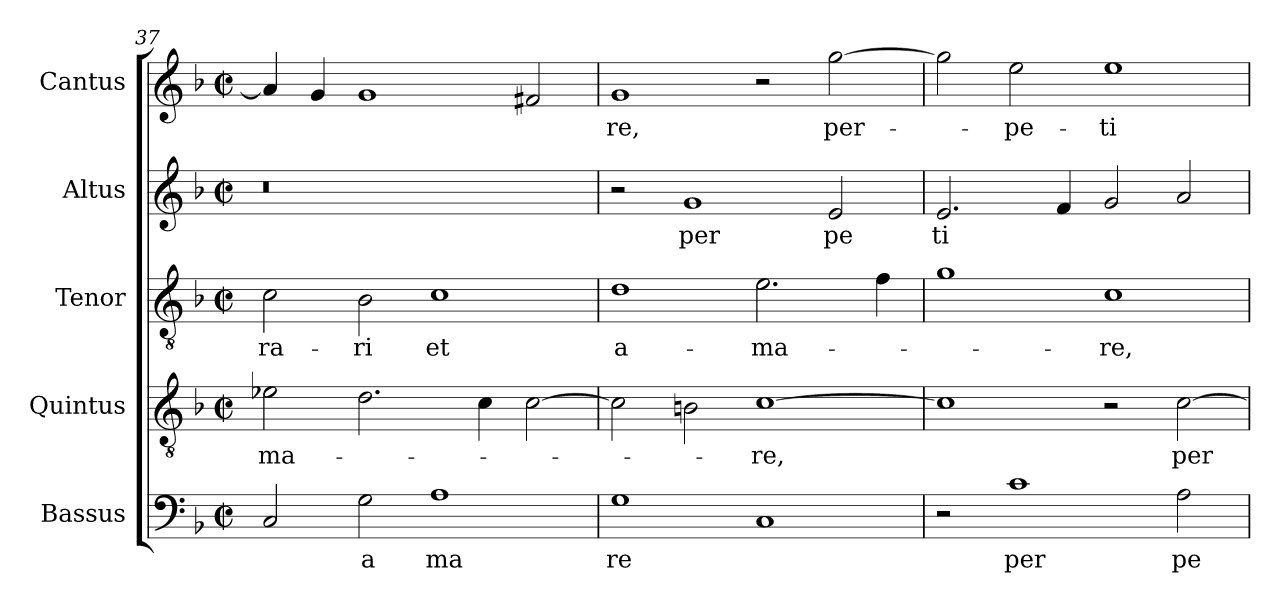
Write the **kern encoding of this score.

**kern	**text	**kern	**text	**kern	**text	**kern	**text	**kern	**text
*part5	*part5	*part4	*part4	*part3	*part3	*part2	*part2	*part1	*part1
*staff5	*staff5	*staff4	*staff4	*staff3	*staff3	*staff2	*staff2	*staff1	*staff1
*I"Bassus	*	*I"Quintus	*	*I"Tenor	*	*I"Altus	*	*I"Cantus	*
*clefF4	*	*clefGv2	*	*clefGv2	*	*clefG2	*	*clefG2	*
*k[b-]	*	*k[b-]	*	*k[b-]	*	*k[b-]	*	*k[b-]	*
*F:	*	*F:	*	*F:	*	*F:	*	*F:	*
*M2/2	*	*M2/2	*	*M2/2	*	*M2/2	*	*M2/2	*
*met(c|)	*	*met(c|)	*	*met(c|)	*	*met(c|)	*	*met(c|)	*
=37	=37	=37	=37	=37	=37	=37	=37	=37	=37
!	!	!	!LO:LY:b	!	!LO:LY:b:cj	!	!	!	!
2C/	.	2e-X\	-ma-	2c\	-ra-	0r	.	4a/]	.
.	.	.	.	.	.	.	.	4g/	.
!	!LO:LY:b:cj	!	!	!	!LO:LY:b:cj	!	!	!	!
2G\	a	2.d\	.	2B-\	-ri	.	.	1g	.
!	!LO:LY:b:cj	!	!	!	!LO:LY:b:cj	!	!	!	!
1A	ma	.	.	1c	et	.	.	.	.
.	.	4c\	.	.	.	.	.	.	.
.	.	[>2c\	.	.	.	.	.	2f#/	.
=38	=38	=38	=38	=38	=38	=38	=38	=38	=38
!	!LO:LY:b:cj	!	!	!	!LO:LY:b:cj	!	!	!	!LO:LY:b:cj
1G	re	2c\]	.	1d	a-	2r	.	1g	-re,
!	!	!	!	!	!	!	!LO:LY:b:cj	!	!
.	.	2B\	.	.	.	1g	per	.	.
!	!	!	!LO:LY:b:cj	!	!LO:LY:b	!	!	!	!
1C	.	[>1c	-re,	2.e\	-ma-	.	.	2r	.
!	!	!	!	!	!	!	!LO:LY:b:cj	!	!LO:LY:b
.	.	.	.	.	.	2e/	pe	[>2gg\	per-
.	.	.	.	4f\	.	.	.	.	.
=39	=39	=39	=39	=39	=39	=39	=39	=39	=39
!	!	!	!	!	!	!	!LO:LY:b:cj	!	!
2r	.	1c]	.	1g	.	2.e/	ti	2gg\]	.
!	!LO:LY:b:cj	!	!	!	!	!	!	!	!LO:LY:b:cj
1c	per	.	.	.	.	.	.	2ee\	-pe-
.	.	.	.	.	.	4f/	.	.	.
!	!	!	!	!	!LO:LY:b:cj	!	!	!	!LO:LY:b:cj
.	.	2r	.	1c	-re,	2g/	.	1ee	-ti
!	!LO:LY:b:cj	!	!LO:LY:b	!	!	!	!	!	!
2A\	pe	[<2c\	per-	.	.	2a/	.	.	.
=	=	=	=	=	=	=	=	=	=
*-	*-	*-	*-	*-	*-	*-	*-	*-	*-
